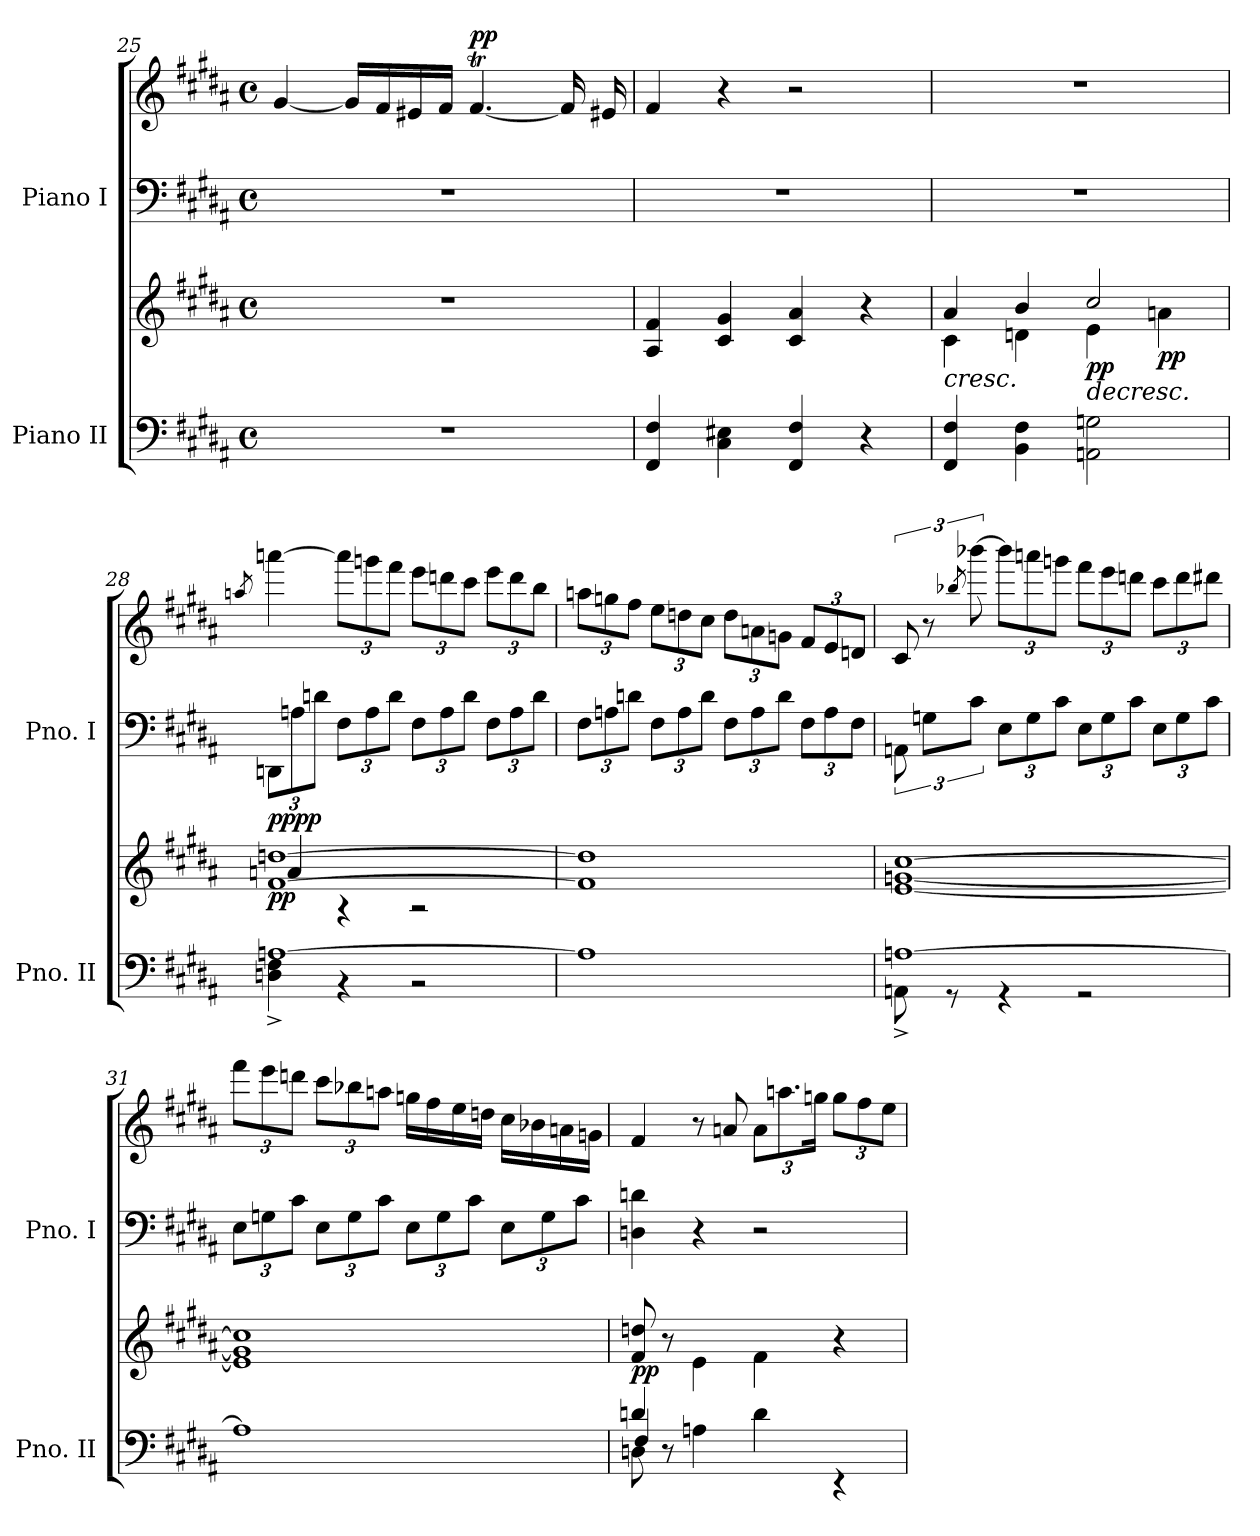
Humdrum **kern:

**kern	**kern	**dynam	**kern	**kern	**dynam
*part2	*part2	*part2	*part1	*part1	*part1
*staff4	*staff3	*staff3/4	*staff2	*staff1	*staff1/2
*I"Piano II	*	*	*I"Piano I	*	*
*I'Pno. II	*	*	*I'Pno. I	*	*
*clefF4	*clefG2	*	*clefF4	*clefG2	*
*k[f#c#g#d#a#]	*k[f#c#g#d#a#]	*	*k[f#c#g#d#a#]	*k[f#c#g#d#a#]	*
*M4/4	*M4/4	*	*M4/4	*M4/4	*
*met(c)	*met(c)	*	*met(c)	*met(c)	*
=25	=25	=25	=25	=25	=25
1r	1r	.	1r	[4g#/	.
.	.	.	.	16g#/LL]	.
.	.	.	.	16f#/	.
.	.	.	.	16e#X/	.
.	.	.	.	16f#/JJ	.
!	!	!	!	!	!LO:DY:a
.	.	.	.	[4.f#T/	pp
.	.	.	.	16f#/]	.
.	.	.	.	16e#X!/	.
=26	=26	=26	=26	=26	=26
4FF#/ 4F#/	4A#/ 4f#/	.	1r	4f#/	.
4C#\ 4E#X\	4c#/ 4g#/	.	.	4r	.
4FF#/ 4F#/	4c#/ 4a#/	.	.	2r	.
4r	4r	.	.	.	.
=27	=27	=27	=27	=27	=27
*	*^	*	*	*	*
!	!LO:TX:b:i:t=cresc.	!	!	!	!	!
4FF#/ 4F#/	4a#/	4c#\	.	1r	1r	.
4BB\ 4F#\	4b/	4dn\	.	.	.	.
!	!	!	!LO:HP:b	!	!	!
!	!	!	!LO:DY:n=1:b	!	!	!
2AAn\ 2Gn\	2cc#/	4e\	> pp	.	.	.
!	!	!	!LO:DY:n=2:b	!	!	!
.	.	4an\	pp	.	.	.
*	*v	*v	*	*	*	*
.	.	]	.	.	.
!!LO:PB:g=z
=28	=28	=28	=28	=28	=28
.	.	.	.	8qaan/	.
*^	*^	*	*	*	*
*	*	*	*	*	*Xbrackettup	*	*
!	!	!	!	!LO:DY:b	!	!	!LO:DY:b=2
!	!	!	!	!	!	!	!LO:DY:n=1:b
[1An	4Dn\^ 4F#\^	[1f# [1ddn	4an/	pp	12DDn\L	[4aaan\	pp pp
.	.	.	.	.	12An\	.	.
.	.	.	.	.	12dn\J	.	.
*	*	*	*	*	*	*Xbrackettup	*
.	4r	.	4r	.	12F#\L	12aaa\L]	.
.	.	.	.	.	12A\	12gggn\	.
.	.	.	.	.	12d\J	12fff#\J	.
.	2r	.	2r	.	12F#\L	12eee\L	.
.	.	.	.	.	12A\	12dddn\	.
.	.	.	.	.	12d\J	12ccc#\J	.
.	.	.	.	.	12F#\L	12eee\L	.
.	.	.	.	.	12A\	12ddd\	.
.	.	.	.	.	12d\J	12bb\J	.
*v	*v	*	*	*	*	*	*
*	*v	*v	*	*	*	*
=29	=29	=29	=29	=29	=29
1A]	1f#] 1dd]	.	12F#\L	12aan\L	.
.	.	.	12An\	12ggn\	.
.	.	.	12dn\J	12ff#\J	.
.	.	.	12F#\L	12ee\L	.
.	.	.	12A\	12ddn\	.
.	.	.	12d\J	12cc#\J	.
.	.	.	12F#\L	12dd\L	.
.	.	.	12A\	12an\	.
.	.	.	12d\J	12gn\J	.
.	.	.	12F#\L	12f#/L	.
.	.	.	12A\	12e/	.
.	.	.	12F#\J	12dn/J	.
=30	=30	=30	=30	=30	=30
*^	*	*	*	*	*
*	*	*	*	*brackettup	*brackettup	*
[1An	8AAn^\	[1e [1gn [1cc#	.	12AAn\	12c#/	.
.	.	.	.	12Gn\L	12r	.
.	8r	.	.	.	.	.
.	.	.	.	.	8qbb-X/	.
.	.	.	.	12c#\J	[12bbb-X\	.
*	*	*	*	*Xbrackettup	*Xbrackettup	*
.	4r	.	.	12E\L	12bbb-\L]	.
.	.	.	.	12G\	12aaan\	.
.	.	.	.	12c#\J	12gggn\J	.
.	2r	.	.	12E\L	12fff#\L	.
.	.	.	.	12G\	12eee\	.
.	.	.	.	12c#\J	12dddn\J	.
.	.	.	.	12E\L	12ccc#\L	.
.	.	.	.	12G\	12ddd\	.
.	.	.	.	12c#\J	12ddd#X\J	.
*v	*v	*	*	*	*	*
!!LO:LB:g=z
=31	=31	=31	=31	=31	=31
1A]	1e] 1g] 1cc#]	.	12E\L	12fff#\L	.
.	.	.	12Gn\	12eee\	.
.	.	.	12c#\J	12dddn\J	.
.	.	.	12E\L	12ccc#\L	.
.	.	.	12G\	12bb-X\	.
.	.	.	12c#\J	12aan\J	.
.	.	.	12E\L	16ggn\LL	.
.	.	.	.	16ff#\	.
.	.	.	12G\	.	.
.	.	.	.	16ee\	.
.	.	.	12c#\J	.	.
.	.	.	.	16ddn\JJ	.
.	.	.	12E\L	16cc#\LL	.
.	.	.	.	16b-X\	.
.	.	.	12G\	.	.
.	.	.	.	16an\	.
.	.	.	12c#\J	.	.
.	.	.	.	16gn\JJ	.
!!LO:LB:g=z
=32	=32	=32	=32	=32	=32
*^	*^	*	*	*	*
*	*^	*	*	*	*	*	*
!	!	!	!	!	!LO:DY:b	!	!	!
4dn/	8Dn\	4F#/	8f#/ 8ddn/	4reyy	pp	4Dn\ 4dn\	4f#/	.
.	8r	.	8r	.	.	.	.	.
4An\	4ryy	4reyy	4ryy	4e\	.	4r	8r	.
.	.	.	.	.	.	.	8an/	.
4d\	2ryy	2rgyy	2ryy	4f#\	.	2r	12a\L	.
.	.	.	.	.	.	.	12.aan\	.
.	.	.	.	.	.	.	24ggn\Jk	.
4rEE	.	.	.	4r	.	.	12gg\L	.
.	.	.	.	.	.	.	12ff#\	.
.	.	.	.	.	.	.	12ee\J	.
*v	*v	*v	*	*	*	*	*	*
*	*v	*v	*	*	*	*
=	=	=	=	=	=
*-	*-	*-	*-	*-	*-
